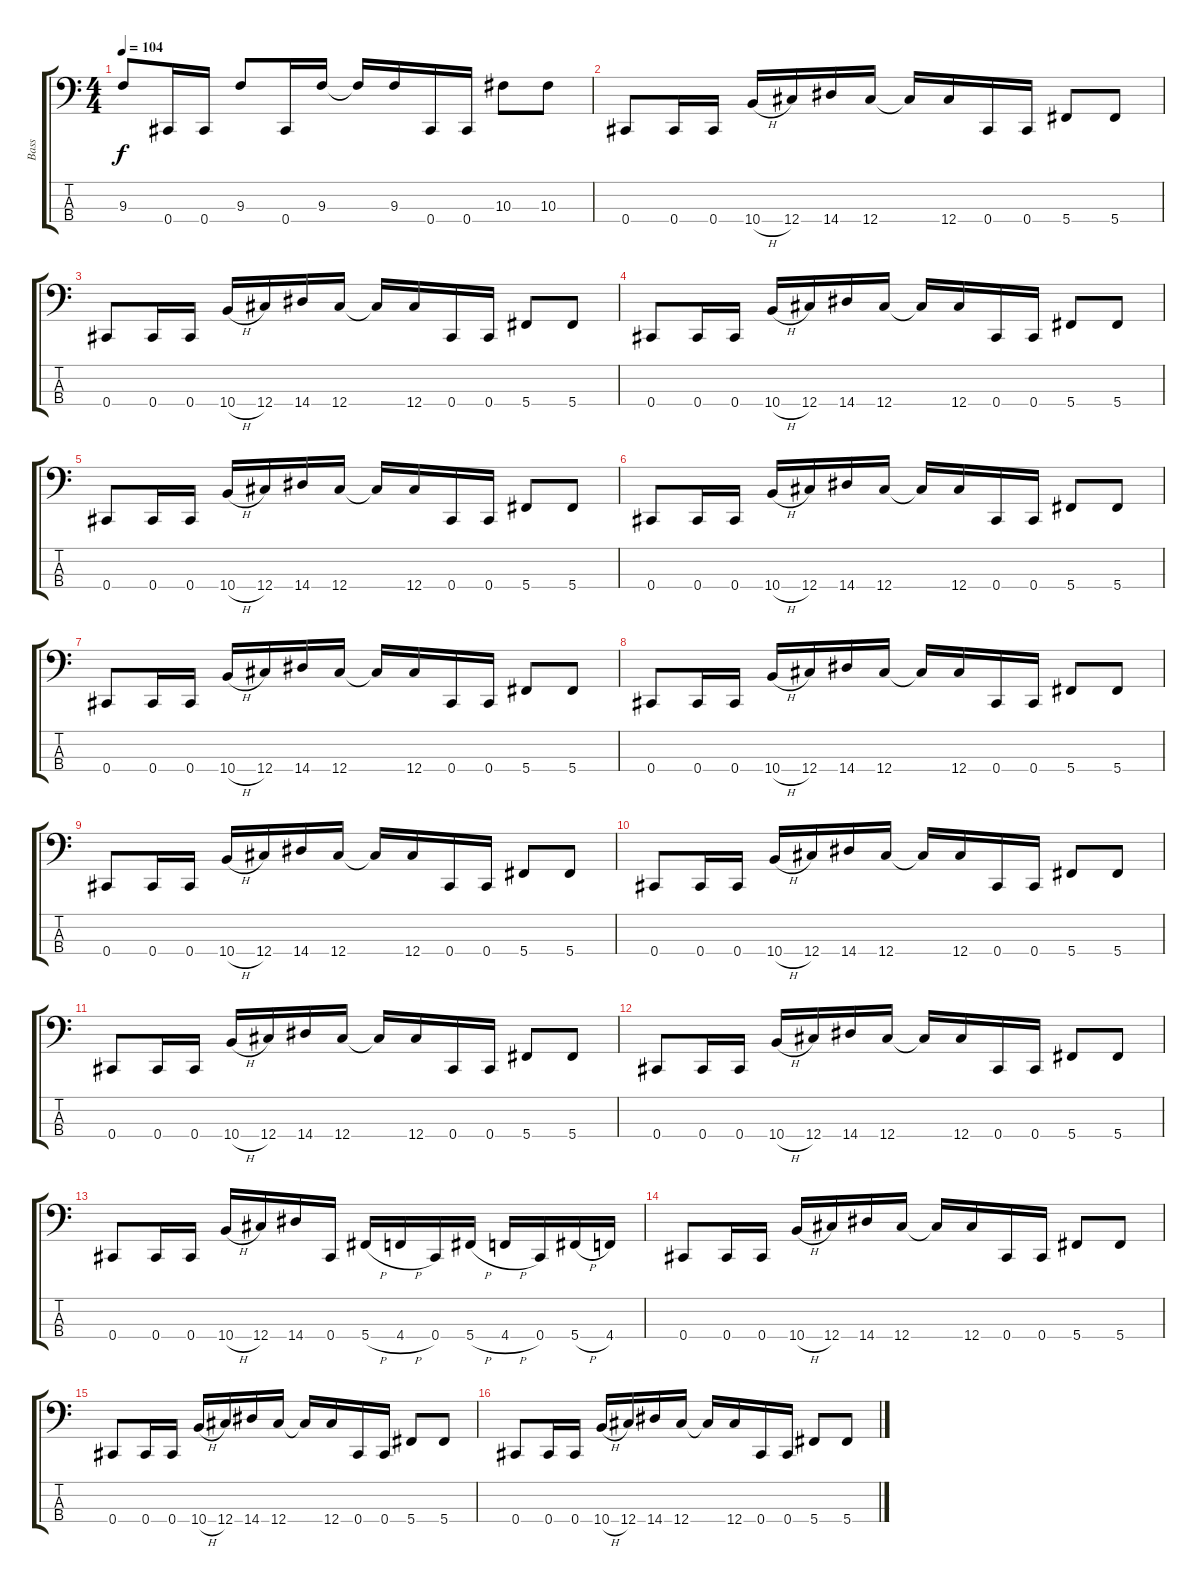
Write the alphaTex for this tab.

\track ("Bass" "Bass") {instrument electricbasspick}
\staff {score tabs}
\tuning (Gb2 Db2 Ab1 Db1) {hide}
\ts (4 4)
\tempo 104
\clef f4
\ks c
9.3.8{dy f} 0.4.16 0.4.16 9.3.8 0.4.16 9.3.16 9.3{t}.16 9.3.16 0.4.16 0.4.16 10.3.8 10.3.8 |
0.4.8 0.4.16 0.4.16 10.4{h}.16 12.4.16 14.4.16 12.4.16 12.4{t}.16 12.4.16 0.4.16 0.4.16 5.4.8 5.4.8 |
0.4.8 0.4.16 0.4.16 10.4{h}.16 12.4.16 14.4.16 12.4.16 12.4{t}.16 12.4.16 0.4.16 0.4.16 5.4.8 5.4.8 |
0.4.8 0.4.16 0.4.16 10.4{h}.16 12.4.16 14.4.16 12.4.16 12.4{t}.16 12.4.16 0.4.16 0.4.16 5.4.8 5.4.8 |
0.4.8 0.4.16 0.4.16 10.4{h}.16 12.4.16 14.4.16 12.4.16 12.4{t}.16 12.4.16 0.4.16 0.4.16 5.4.8 5.4.8 |
0.4.8 0.4.16 0.4.16 10.4{h}.16 12.4.16 14.4.16 12.4.16 12.4{t}.16 12.4.16 0.4.16 0.4.16 5.4.8 5.4.8 |
0.4.8 0.4.16 0.4.16 10.4{h}.16 12.4.16 14.4.16 12.4.16 12.4{t}.16 12.4.16 0.4.16 0.4.16 5.4.8 5.4.8 |
0.4.8 0.4.16 0.4.16 10.4{h}.16 12.4.16 14.4.16 12.4.16 12.4{t}.16 12.4.16 0.4.16 0.4.16 5.4.8 5.4.8 |
0.4.8 0.4.16 0.4.16 10.4{h}.16 12.4.16 14.4.16 12.4.16 12.4{t}.16 12.4.16 0.4.16 0.4.16 5.4.8 5.4.8 |
0.4.8 0.4.16 0.4.16 10.4{h}.16 12.4.16 14.4.16 12.4.16 12.4{t}.16 12.4.16 0.4.16 0.4.16 5.4.8 5.4.8 |
0.4.8 0.4.16 0.4.16 10.4{h}.16 12.4.16 14.4.16 12.4.16 12.4{t}.16 12.4.16 0.4.16 0.4.16 5.4.8 5.4.8 |
0.4.8 0.4.16 0.4.16 10.4{h}.16 12.4.16 14.4.16 12.4.16 12.4{t}.16 12.4.16 0.4.16 0.4.16 5.4.8 5.4.8 |
0.4.8 0.4.16 0.4.16 10.4{h}.16 12.4.16 14.4.16 0.4.16 5.4{h}.16 4.4{h}.16 0.4.16 5.4{h}.16 4.4{h}.16 0.4.16 5.4{h}.16 4.4.16 |
0.4.8 0.4.16 0.4.16 10.4{h}.16 12.4.16 14.4.16 12.4.16 12.4{t}.16 12.4.16 0.4.16 0.4.16 5.4.8 5.4.8 |
0.4.8 0.4.16 0.4.16 10.4{h}.16 12.4.16 14.4.16 12.4.16 12.4{t}.16 12.4.16 0.4.16 0.4.16 5.4.8 5.4.8 |
0.4.8 0.4.16 0.4.16 10.4{h}.16 12.4.16 14.4.16 12.4.16 12.4{t}.16 12.4.16 0.4.16 0.4.16 5.4.8 5.4.8
